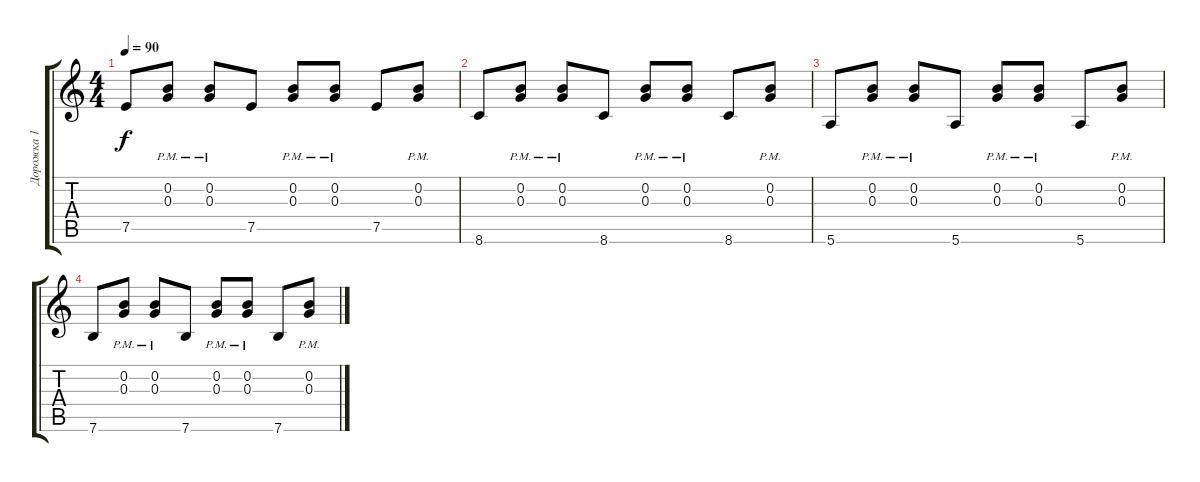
\track ("Дорожка 1" "Дорожка 1") {instrument electricguitarjazz}
\staff {score tabs}
\tuning (E4 B3 G3 D3 A2 E2) {hide}
\ts (4 4)
\tempo 90
\clef g2
\ks c
7.5.8{dy f} (0.2{pm} 0.3{pm}).8 (0.2{pm} 0.3{pm}).8 7.5.8 (0.2{pm} 0.3).8 (0.2{pm} 0.3).8 7.5.8 (0.2{pm} 0.3).8 |
8.6.8 (0.2{pm} 0.3).8 (0.2{pm} 0.3).8 8.6.8 (0.2{pm} 0.3).8 (0.2{pm} 0.3).8 8.6.8 (0.2{pm} 0.3).8 |
5.6.8 (0.2{pm} 0.3).8 (0.2{pm} 0.3).8 5.6.8 (0.2{pm} 0.3).8 (0.2{pm} 0.3).8 5.6.8 (0.2{pm} 0.3).8 |
7.6.8 (0.2{pm} 0.3).8 (0.2{pm} 0.3).8 7.6.8 (0.2{pm} 0.3).8 (0.2{pm} 0.3).8 7.6.8 (0.2{pm} 0.3).8
